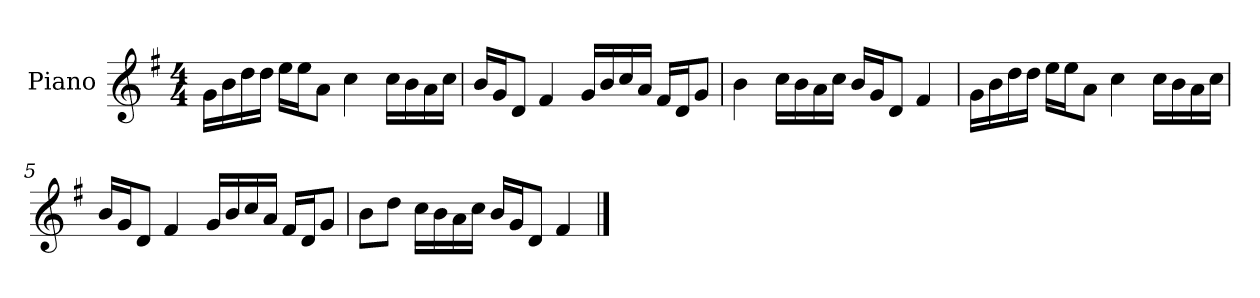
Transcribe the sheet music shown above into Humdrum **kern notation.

**kern
*part1
*staff1
*I"Piano
*I'P-no
*clefG2
*k[f#]
*M4/4
*MM90
=1
16g\LL
16b\
16dd\
16dd\JJ
16ee\LL
16ee\J
8a\J
4cc\
16cc\LL
16b\
16a\
16cc\JJ
=2
16b/LL
16g/J
8d/J
4f#/
16g/LL
16b/
16cc/
16a/JJ
16f#/LL
16d/J
8g/J
=3
4b\
16cc\LL
16b\
16a\
16cc\JJ
16b/LL
16g/J
8d/J
4f#/
!!LO:LB:g=z
=4
16g\LL
16b\
16dd\
16dd\JJ
16ee\LL
16ee\J
8a\J
4cc\
16cc\LL
16b\
16a\
16cc\JJ
=5
16b/LL
16g/J
8d/J
4f#/
16g/LL
16b/
16cc/
16a/JJ
16f#/LL
16d/J
8g/J
=6
8b\L
8dd\J
16cc\LL
16b\
16a\
16cc\JJ
16b/LL
16g/J
8d/J
4f#/
==
*-
